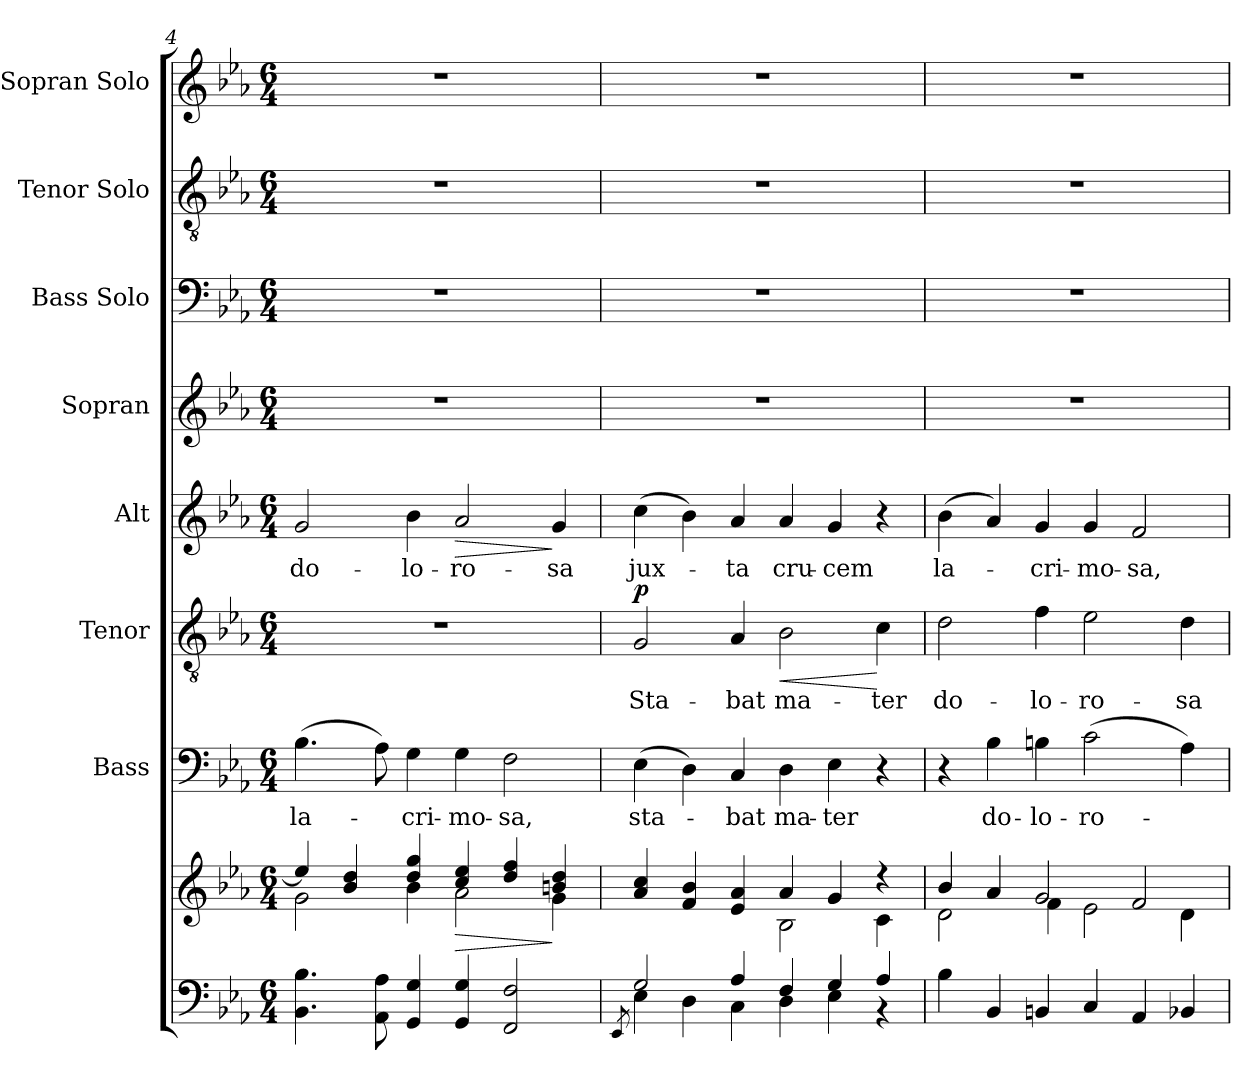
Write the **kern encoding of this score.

**kern	**kern	**dynam	**kern	**text	**kern	**text	**dynam	**kern	**text	**dynam	**kern	**kern	**kern	**kern
*part8	*part8	*part8	*part7	*part7	*part6	*part6	*part6	*part5	*part5	*part5	*part4	*part3	*part2	*part1
*staff9	*staff8	*staff8/9	*staff7	*staff7	*staff6	*staff6	*staff6	*staff5	*staff5	*staff5	*staff4	*staff3	*staff2	*staff1
*	*	*	*I"Bass	*	*I"Tenor	*	*	*I"Alt	*	*	*I"Sopran	*I"Bass Solo	*I"Tenor Solo	*I"Sopran Solo
*	*	*	*I'B.	*	*I'T.	*	*	*I'A.	*	*	*I'S.	*I'B. Solo	*I'T. Solo	*I'S. Solo
!!LO:PB:g=z
*clefF4	*clefG2	*	*clefF4	*	*clefGv2	*	*	*clefG2	*	*	*clefG2	*clefF4	*clefGv2	*clefG2
*k[b-e-a-]	*k[b-e-a-]	*	*k[b-e-a-]	*	*k[b-e-a-]	*	*	*k[b-e-a-]	*	*	*k[b-e-a-]	*k[b-e-a-]	*k[b-e-a-]	*k[b-e-a-]
*E-:	*E-:	*	*E-:	*	*E-:	*	*	*E-:	*	*	*E-:	*E-:	*E-:	*E-:
*M6/4	*M6/4	*	*M6/4	*	*M6/4	*	*	*M6/4	*	*	*M6/4	*M6/4	*M6/4	*M6/4
=4	=4	=4	=4	=4	=4	=4	=4	=4	=4	=4	=4	=4	=4	=4
*	*^	*	*	*	*	*	*	*	*	*	*	*	*	*
!	!	!	!	!	!LO:LY:b	!	!	!	!	!LO:LY:b	!	!	!	!	!
4.BB-\ 4.B-\	4ee-/]	2g\	.	(>4.B-\	la-	1.r	.	.	2g/	do-	.	1.r	1.r	1.r	1.r
.	4b-/ 4dd/	.	.	.	.	.	.	.	.	.	.	.	.	.	.
8AA-\ 8A-\	.	.	.	8A-\)	.	.	.	.	.	.	.	.	.	.	.
!	!	!	!	!	!LO:LY:b	!	!	!	!	!LO:LY:b	!	!	!	!	!
4GG/ 4G/	4dd/ 4gg/	4b-\	.	4G\	-cri-	.	.	.	4b-\	-lo-	.	.	.	.	.
!	!	!	!LO:HP:b	!	!LO:LY:b	!	!	!	!	!LO:LY:b	!LO:HP:b	!	!	!	!
4GG/ 4G/	4cc/ 4ee-/	2a-\	>	4G\	-mo-	.	.	.	2a-/	-ro-	>	.	.	.	.
!	!	!	!	!	!LO:LY:b	!	!	!	!	!	!	!	!	!	!
2FF/ 2F/	4dd/ 4ff/	.	.	2F\	-sa,	.	.	.	.	.	.	.	.	.	.
!	!	!	!	!	!	!	!	!	!	!LO:LY:b	!	!	!	!	!
.	4bn/ 4dd/	4g\	]	.	.	.	.	.	4g/	-sa	]	.	.	.	.
=5	=5	=5	=5	=5	=5	=5	=5	=5	=5	=5	=5	=5	=5	=5	=5
*^	*	*	*	*	*	*	*	*	*	*	*	*	*	*	*
.	8qEE-/	.	.	.	.	.	.	.	.	.	.	.	.	.	.	.
!	!	!	!	!	!	!LO:LY:b	!	!LO:LY:b	!LO:DY:a	!	!LO:LY:b	!	!	!	!	!
2G/	4E-\	4a-/ 4cc/	2.ryy	.	(>4E-\	sta-	2G/	Sta-	p	(>4cc\	jux-	.	1.r	1.r	1.r	1.r
.	4D\	4f/ 4b-/	.	.	4D\)	.	.	.	.	4b-\)	.	.	.	.	.	.
!	!	!	!	!	!	!LO:LY:b	!	!LO:LY:b	!	!	!LO:LY:b	!	!	!	!	!
4A-/	4C\	4e-/ 4a-/	.	.	4C/	-bat	4A-/	-bat	.	4a-/	-ta	.	.	.	.	.
!	!	!	!	!	!	!LO:LY:b	!	!LO:LY:b	!LO:HP:b	!	!LO:LY:b	!	!	!	!	!
4F/	4D\	4a-/	2B-\	.	4D\	ma-	2B-\	ma-	<	4a-/	cru-	.	.	.	.	.
!	!	!	!	!	!	!LO:LY:b	!	!	!	!	!LO:LY:b	!	!	!	!	!
4G/	4E-\	4g/	.	.	4E-\	-ter	.	.	.	4g/	-cem	.	.	.	.	.
!	!	!	!	!	!	!	!	!LO:LY:b	!	!	!	!	!	!	!	!
4A-/	4rAA	4rdd	4c\	.	4r	.	4c\	-ter	[	4r	.	.	.	.	.	.
=6	=6	=6	=6	=6	=6	=6	=6	=6	=6	=6	=6	=6	=6	=6	=6	=6
!	!	!	!	!	!	!	!	!LO:LY:b	!	!	!LO:LY:b	!	!	!	!	!
*v	*v	*	*	*	*	*	*	*	*	*	*	*	*	*	*	*
4B-\	4b-/	2d\	.	4r	.	2d\	do-	.	(>4b-\	la-	.	1.r	1.r	1.r	1.r
!	!	!	!	!	!LO:LY:b	!	!	!	!	!	!	!	!	!	!
4BB-/	4a-/	.	.	4B-\	do-	.	.	.	4a-/)	.	.	.	.	.	.
!	!	!	!	!	!LO:LY:b	!	!LO:LY:b	!	!	!LO:LY:b	!	!	!	!	!
4BBn/	2g/	4f\	.	4Bn\	-lo-	4f\	-lo-	.	4g/	-cri-	.	.	.	.	.
!	!	!	!	!	!LO:LY:b	!	!LO:LY:b	!	!	!LO:LY:b	!	!	!	!	!
4C/	.	2e-\	.	(>2c\	-ro-	2e-\	-ro-	.	4g/	-mo-	.	.	.	.	.
!	!	!	!	!	!	!	!	!	!	!LO:LY:b	!	!	!	!	!
4AA-/	2f/	.	.	.	.	.	.	.	2f/	-sa,	.	.	.	.	.
!	!	!	!	!	!	!	!LO:LY:b	!	!	!	!	!	!	!	!
4BB-X/	.	4d\	.	4A-\)	.	4d\	-sa	.	.	.	.	.	.	.	.
*	*v	*v	*	*	*	*	*	*	*	*	*	*	*	*	*
=	=	=	=	=	=	=	=	=	=	=	=	=	=	=
*-	*-	*-	*-	*-	*-	*-	*-	*-	*-	*-	*-	*-	*-	*-
